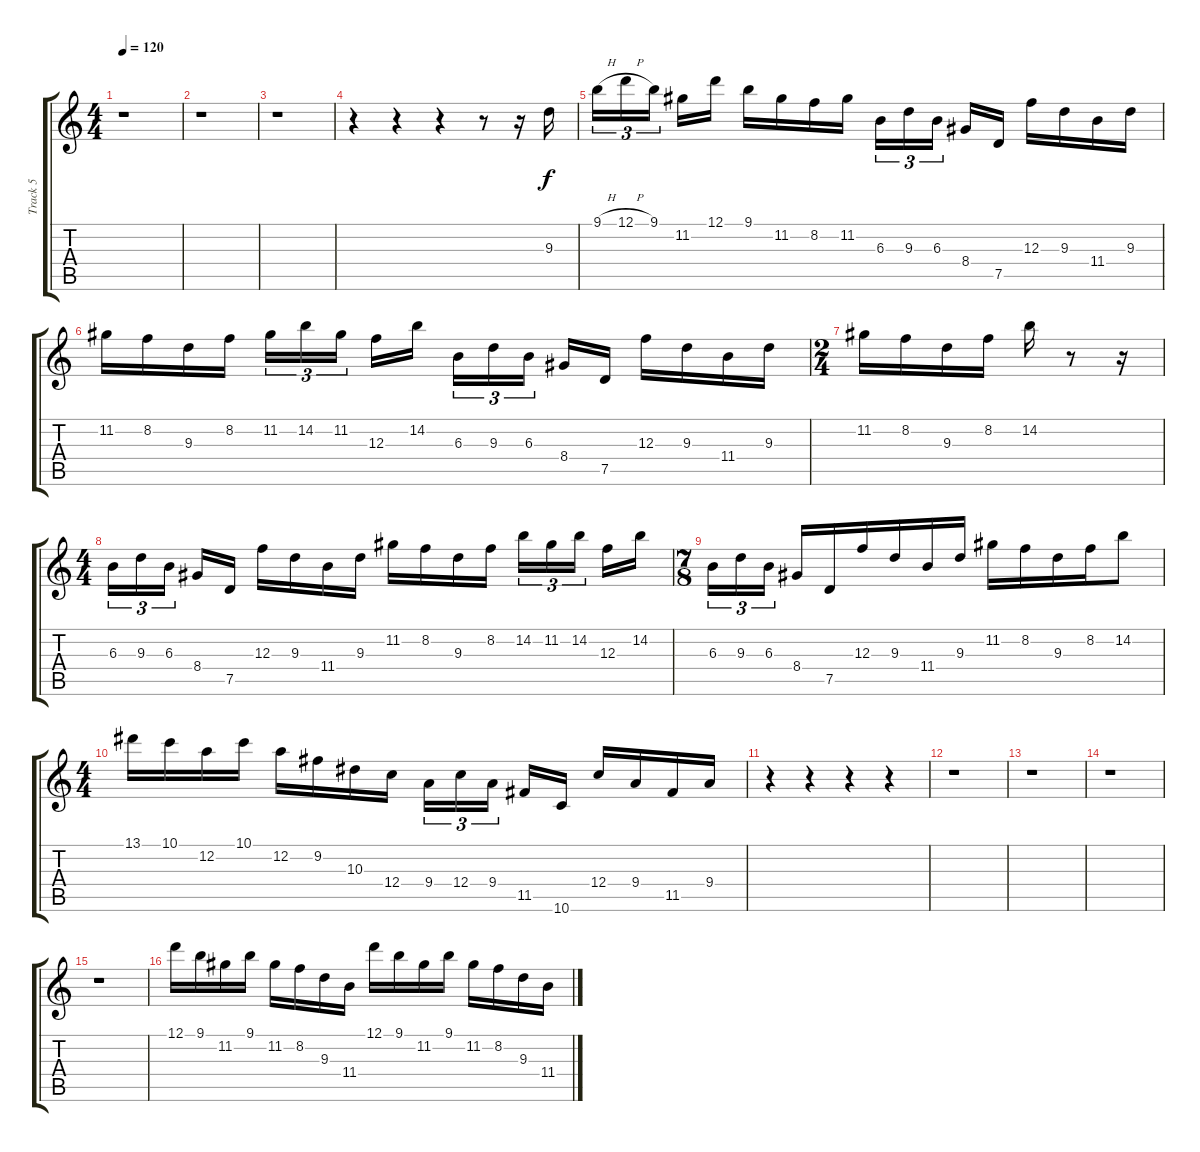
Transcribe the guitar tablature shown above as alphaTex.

\track ("Track 5" "Track 5") {instrument distortionguitar}
\staff {score tabs}
\tuning (D4 A3 F3 C3 G2 D2) {hide}
\ts (4 4)
\tempo 120
\clef g2
\ks c
r.1{dy f instrument distortionguitar} |
r.1 |
r.1 |
r.4 r.4 r.4 r.8 r.16 9.3.16 |
9.1{h}.16{tu (3 2)} 12.1{h}.16{tu (3 2)} 9.1.16{tu (3 2)} 11.2.16 12.1.16 9.1.16 11.2.16 8.2.16 11.2.16 6.3.16{tu (3 2)} 9.3.16{tu (3 2)} 6.3.16{tu (3 2)} 8.4.16 7.5.16 12.3.16 9.3.16 11.4.16 9.3.16 |
11.2.16 8.2.16 9.3.16 8.2.16 11.2.16{tu (3 2)} 14.2.16{tu (3 2)} 11.2.16{tu (3 2)} 12.3.16 14.2.16 6.3.16{tu (3 2)} 9.3.16{tu (3 2)} 6.3.16{tu (3 2)} 8.4.16 7.5.16 12.3.16 9.3.16 11.4.16 9.3.16 |
\ts (2 4)
11.2.16 8.2.16 9.3.16 8.2.16 14.2.16 r.8 r.16 |
\ts (4 4)
6.3.16{tu (3 2)} 9.3.16{tu (3 2)} 6.3.16{tu (3 2)} 8.4.16 7.5.16 12.3.16 9.3.16 11.4.16 9.3.16 11.2.16 8.2.16 9.3.16 8.2.16 14.2.16{tu (3 2)} 11.2.16{tu (3 2)} 14.2.16{tu (3 2)} 12.3.16 14.2.16 |
\ts (7 8)
6.3.16{tu (3 2)} 9.3.16{tu (3 2)} 6.3.16{tu (3 2)} 8.4.16 7.5.16 12.3.16 9.3.16 11.4.16 9.3.16 11.2.16 8.2.16 9.3.16 8.2.16 14.2.8 |
\ts (4 4)
13.1.16 10.1.16 12.2.16 10.1.16 12.2.16 9.2.16 10.3.16 12.4.16 9.4.16{tu (3 2)} 12.4.16{tu (3 2)} 9.4.16{tu (3 2)} 11.5.16 10.6.16 12.4.16 9.4.16 11.5.16 9.4.16 |
r.4 r.4 r.4 r.4 |
r.1 |
r.1 |
r.1 |
r.1 |
12.1.16 9.1.16 11.2.16 9.1.16 11.2.16 8.2.16 9.3.16 11.4.16 12.1.16 9.1.16 11.2.16 9.1.16 11.2.16 8.2.16 9.3.16 11.4.16
